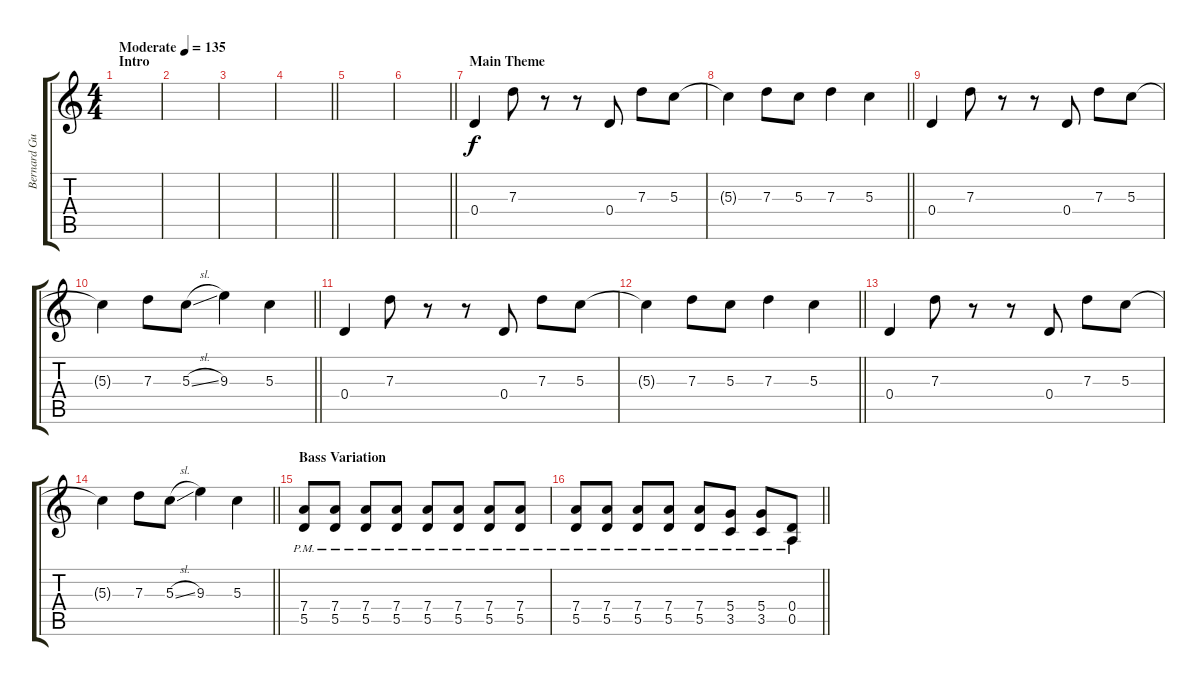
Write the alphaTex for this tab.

\track ("Bernard Guitar" "Bernard Gu") {instrument overdrivenguitar}
\staff {score tabs}
\tuning (E4 B3 G3 D3 A2 E2) {hide}
\ts (4 4)
\section ("" "Intro")
\tempo (135 "Moderate")
\clef g2
\ks c
|
|
|
\barLineRight lightlight
|
|
\barLineRight lightlight
|
\section ("" "Main Theme")
0.4.4 7.3.8 r.8 r.8 0.4.8 7.3.8 5.3.8 |
\barLineRight lightlight
5.3{t}.4 7.3.8 5.3.8 7.3.4 5.3.4 |
0.4.4 7.3.8 r.8 r.8 0.4.8 7.3.8 5.3.8 |
\barLineRight lightlight
5.3{t}.4 7.3.8 5.3{sl}.8 9.3.4 5.3.4 |
0.4.4 7.3.8 r.8 r.8 0.4.8 7.3.8 5.3.8 |
\barLineRight lightlight
5.3{t}.4 7.3.8 5.3.8 7.3.4 5.3.4 |
0.4.4 7.3.8 r.8 r.8 0.4.8 7.3.8 5.3.8 |
\barLineRight lightlight
5.3{t}.4 7.3.8 5.3{sl}.8 9.3.4 5.3.4 |
\section ("" "Bass Variation")
(7.4{pm} 5.5{pm}).8 (7.4{pm} 5.5{pm}).8 (7.4{pm} 5.5{pm}).8 (7.4{pm} 5.5{pm}).8 (7.4{pm} 5.5{pm}).8 (7.4{pm} 5.5{pm}).8 (7.4{pm} 5.5{pm}).8 (7.4{pm} 5.5{pm}).8 |
\barLineRight lightlight
(7.4{pm} 5.5{pm}).8 (7.4{pm} 5.5{pm}).8 (7.4{pm} 5.5{pm}).8 (7.4{pm} 5.5{pm}).8 (7.4{pm} 5.5{pm}).8 (5.4{pm} 3.5{pm}).8 (5.4{pm} 3.5{pm}).8 (0.4{pm} 0.5{pm}).8
